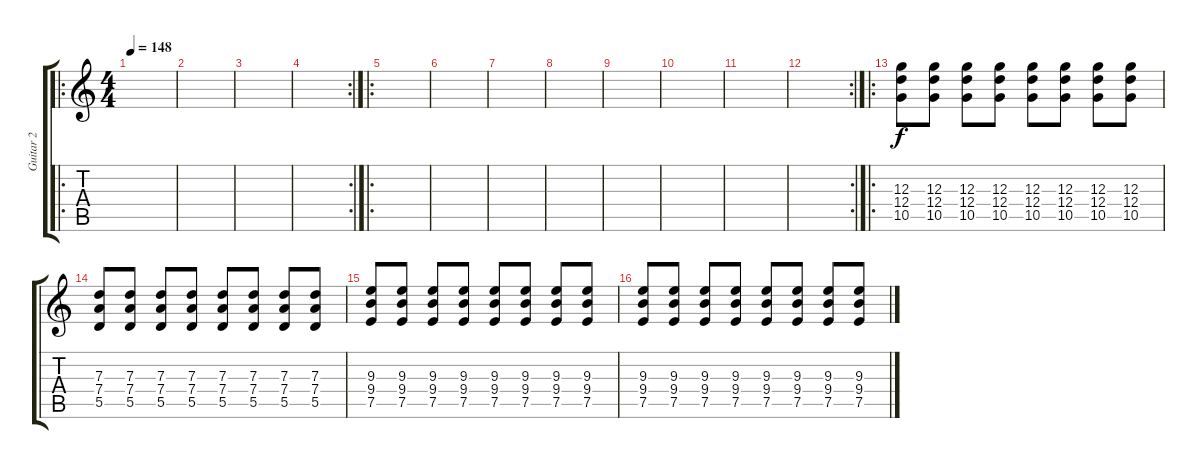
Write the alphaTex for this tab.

\track ("Guitar 2" "Guitar 2") {instrument distortionguitar}
\staff {score tabs}
\tuning (E4 B3 G3 D3 A2 E2) {hide}
\ro
\ts (4 4)
\tempo 148
\clef g2
\ks c
|
|
|
\rc 2
|
\ro
|
|
|
|
|
|
|
\rc 2
|
\ro
(12.3 12.4 10.5).8 (12.3 12.4 10.5).8 (12.3 12.4 10.5).8 (12.3 12.4 10.5).8 (12.3 12.4 10.5).8 (12.3 12.4 10.5).8 (12.3 12.4 10.5).8 (12.3 12.4 10.5).8 |
(7.3 7.4 5.5).8 (7.3 7.4 5.5).8 (7.3 7.4 5.5).8 (7.3 7.4 5.5).8 (7.3 7.4 5.5).8 (7.3 7.4 5.5).8 (7.3 7.4 5.5).8 (7.3 7.4 5.5).8 |
(9.3 9.4 7.5).8 (9.3 9.4 7.5).8 (9.3 9.4 7.5).8 (9.3 9.4 7.5).8 (9.3 9.4 7.5).8 (9.3 9.4 7.5).8 (9.3 9.4 7.5).8 (9.3 9.4 7.5).8 |
(9.3 9.4 7.5).8 (9.3 9.4 7.5).8 (9.3 9.4 7.5).8 (9.3 9.4 7.5).8 (9.3 9.4 7.5).8 (9.3 9.4 7.5).8 (9.3 9.4 7.5).8 (9.3 9.4 7.5).8
